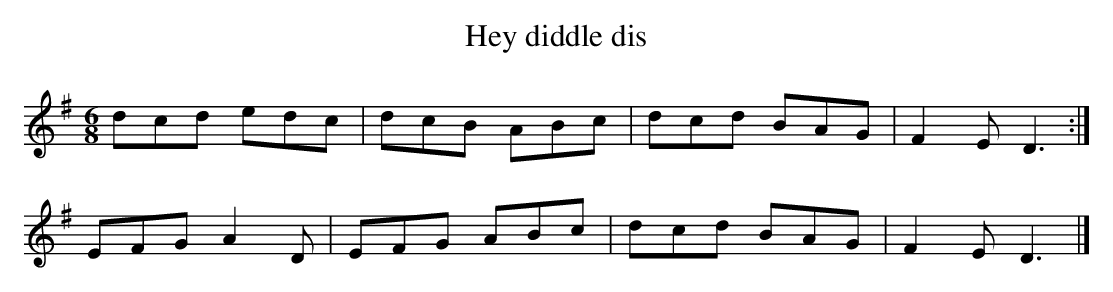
X:1
T:Hey diddle dis
M:6/8
L:1/8
K:G
dcd edc | dcB ABc | dcd BAG | F2E D3 :|
EFG A2D | EFG ABc | dcd BAG | F2E D3 |]
